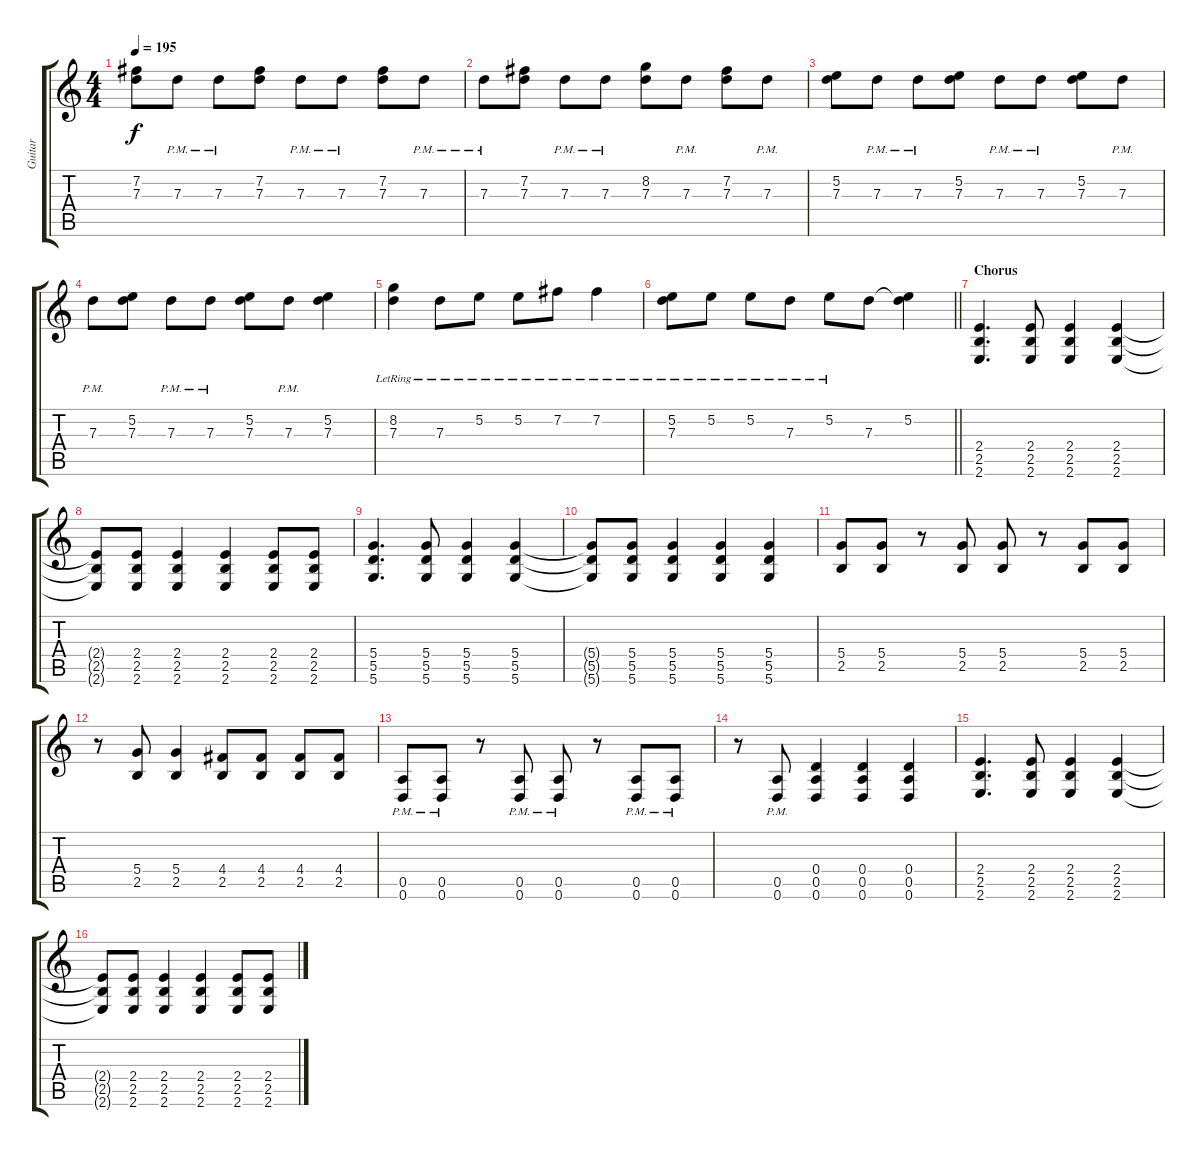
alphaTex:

\track ("Guitar" "Guitar") {instrument distortionguitar}
\staff {score tabs}
\tuning (E4 B3 G3 D3 A2 D2) {hide}
\ts (4 4)
\tempo 195
\clef g2
\ks c
(7.2 7.3).8{dy f} 7.3{pm}.8 7.3{pm}.8 (7.2 7.3).8 7.3{pm}.8 7.3{pm}.8 (7.2 7.3).8 7.3{pm}.8 |
7.3{pm}.8 (7.2 7.3).8 7.3{pm}.8 7.3{pm}.8 (8.2 7.3).8 7.3{pm}.8 (7.2 7.3).8 7.3{pm}.8 |
(5.2 7.3).8 7.3{pm}.8 7.3{pm}.8 (5.2 7.3).8 7.3{pm}.8 7.3{pm}.8 (5.2 7.3).8 7.3{pm}.8 |
7.3{pm}.8 (5.2 7.3).8 7.3{pm}.8 7.3{pm}.8 (5.2 7.3).8 7.3{pm}.8 (5.2 7.3).4 |
(8.2{lr} 7.3{lr}).4 7.3{lr}.8 5.2{lr}.8 5.2{lr}.8 7.2{lr}.8 7.2{lr}.4 |
\barLineRight lightlight
(5.2{lr} 7.3{lr}).8 5.2{lr}.8 5.2{lr}.8 7.3{lr}.8 5.2{lr}.8 7.3.8 (5.2 7.3{t}).4 |
\section ("" "Chorus")
(2.4 2.5 2.6).4{d} (2.4 2.5 2.6).8 (2.4 2.5 2.6).4 (2.4 2.5 2.6).4 |
(2.4{t} 2.5{t} 2.6{t}).8 (2.4 2.5 2.6).8 (2.4 2.5 2.6).4 (2.4 2.5 2.6).4 (2.4 2.5 2.6).8 (2.4 2.5 2.6).8 |
(5.4 5.5 5.6).4{d} (5.4 5.5 5.6).8 (5.4 5.5 5.6).4 (5.4 5.5 5.6).4 |
(5.4{t} 5.5{t} 5.6{t}).8 (5.4 5.5 5.6).8 (5.4 5.5 5.6).4 (5.4 5.5 5.6).4 (5.4 5.5 5.6).4 |
(5.4 2.5).8 (5.4 2.5).8 r.8 (5.4 2.5).8 (5.4 2.5).8 r.8 (5.4 2.5).8 (5.4 2.5).8 |
r.8 (5.4 2.5).8 (5.4 2.5).4 (4.4 2.5).8 (4.4 2.5).8 (4.4 2.5).8 (4.4 2.5).8 |
(0.5{pm} 0.6{pm}).8 (0.5{pm} 0.6{pm}).8 r.8 (0.5{pm} 0.6{pm}).8 (0.5{pm} 0.6{pm}).8 r.8 (0.5{pm} 0.6{pm}).8 (0.5{pm} 0.6{pm}).8 |
r.8 (0.5{pm} 0.6{pm}).8 (0.4 0.5 0.6).4 (0.4 0.5 0.6).4 (0.4 0.5 0.6).4 |
(2.4 2.5 2.6).4{d} (2.4 2.5 2.6).8 (2.4 2.5 2.6).4 (2.4 2.5 2.6).4 |
(2.4{t} 2.5{t} 2.6{t}).8 (2.4 2.5 2.6).8 (2.4 2.5 2.6).4 (2.4 2.5 2.6).4 (2.4 2.5 2.6).8 (2.4 2.5 2.6).8
